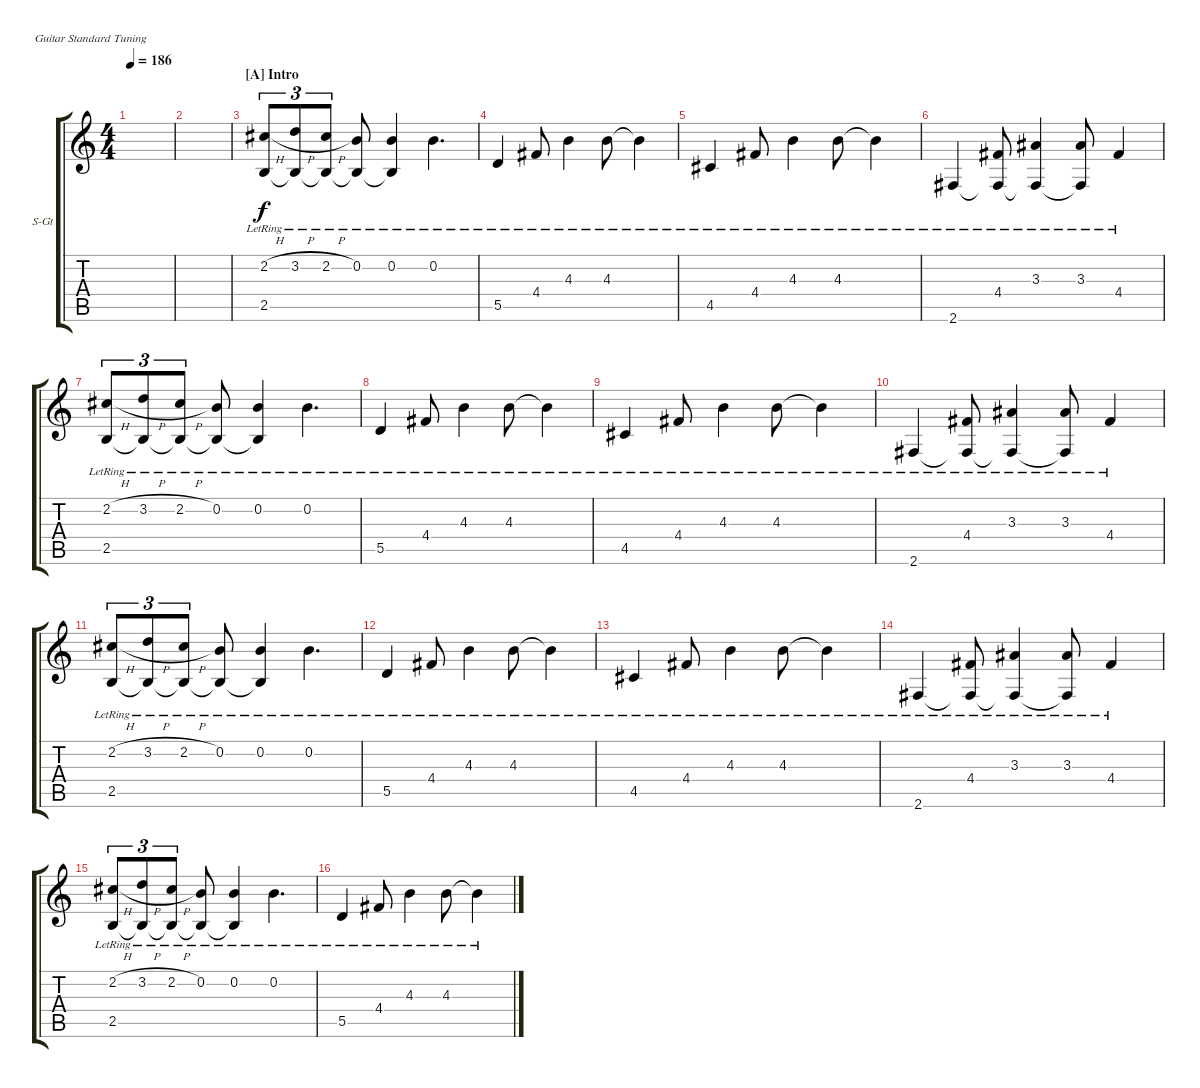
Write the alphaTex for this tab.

\defaultSystemsLayout 4
\bracketExtendMode groupsimilarinstruments
\firstSystemTrackNameOrientation horizontal
\otherSystemsTrackNameOrientation horizontal
\track ("Acoustic Guitar (Fingerstyle)" "S-Gt") {instrument acousticguitarsteel}
\staff {score tabs}
\tuning (E4 B3 G3 D3 A2 E2)
\ts (4 4)
\tempo 186
\clef g2
\ks c
|
|
\section ("A" "Intro")
(2.2{h lr} 2.5{lr}).8{tu (3 2)} (3.2{h lr} 2.5{lr t}).8{tu (3 2)} (2.2{h lr} 2.5{lr t}).8{tu (3 2)} (0.2{lr} 2.5{lr t}).8 (0.2{lr} 2.5{lr t}).4 0.2{lr}.4{d} |
5.5{lr}.4 4.4{lr}.8 4.3{lr}.4 4.3{lr}.8 4.3{lr t}.4 |
4.5{lr}.4 4.4{lr}.8 4.3{lr}.4 4.3{lr}.8 4.3{lr t}.4 |
2.6{lr}.4 (4.4{lr} 2.6{lr t}).8 (3.3{lr} 2.6{lr t}).4 (3.3{lr} 2.6{lr t}).8 4.4{lr}.4 |
(2.2{h lr} 2.5{lr}).8{tu (3 2)} (3.2{h lr} 2.5{lr t}).8{tu (3 2)} (2.2{h lr} 2.5{lr t}).8{tu (3 2)} (0.2{lr} 2.5{lr t}).8 (0.2{lr} 2.5{lr t}).4 0.2{lr}.4{d} |
5.5{lr}.4 4.4{lr}.8 4.3{lr}.4 4.3{lr}.8 4.3{lr t}.4 |
4.5{lr}.4 4.4{lr}.8 4.3{lr}.4 4.3{lr}.8 4.3{lr t}.4 |
2.6{lr}.4 (4.4{lr} 2.6{lr t}).8 (3.3{lr} 2.6{lr t}).4 (3.3{lr} 2.6{lr t}).8 4.4{lr}.4 |
(2.2{h lr} 2.5{lr}).8{tu (3 2)} (3.2{h lr} 2.5{lr t}).8{tu (3 2)} (2.2{h lr} 2.5{lr t}).8{tu (3 2)} (0.2{lr} 2.5{lr t}).8 (0.2{lr} 2.5{lr t}).4 0.2{lr}.4{d} |
5.5{lr}.4 4.4{lr}.8 4.3{lr}.4 4.3{lr}.8 4.3{lr t}.4 |
4.5{lr}.4 4.4{lr}.8 4.3{lr}.4 4.3{lr}.8 4.3{lr t}.4 |
2.6{lr}.4 (4.4{lr} 2.6{lr t}).8 (3.3{lr} 2.6{lr t}).4 (3.3{lr} 2.6{lr t}).8 4.4{lr}.4 |
(2.2{h lr} 2.5{lr}).8{tu (3 2)} (3.2{h lr} 2.5{lr t}).8{tu (3 2)} (2.2{h lr} 2.5{lr t}).8{tu (3 2)} (0.2{lr} 2.5{lr t}).8 (0.2{lr} 2.5{lr t}).4 0.2{lr}.4{d} |
5.5{lr}.4 4.4{lr}.8 4.3{lr}.4 4.3{lr}.8 4.3{lr t}.4
